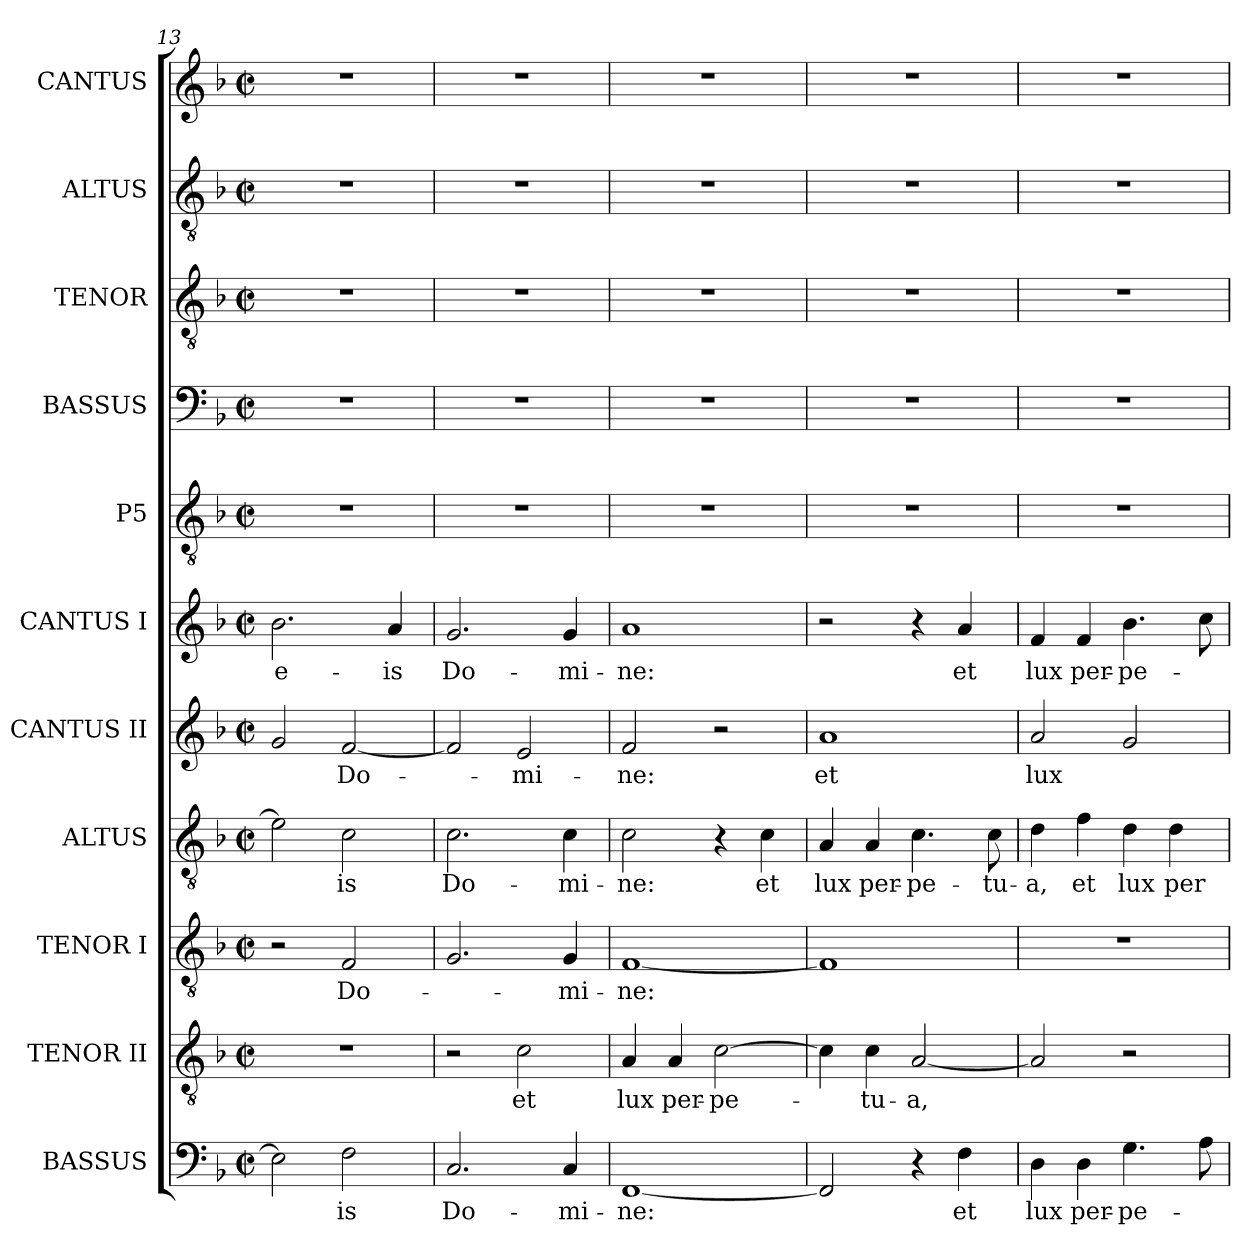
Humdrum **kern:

**kern	**text	**kern	**text	**kern	**text	**kern	**text	**kern	**text	**kern	**text	**kern	**kern	**kern	**kern	**kern
*part11	*part11	*part10	*part10	*part9	*part9	*part8	*part8	*part7	*part7	*part6	*part6	*part5	*part4	*part3	*part2	*part1
*staff11	*staff11	*staff10	*staff10	*staff9	*staff9	*staff8	*staff8	*staff7	*staff7	*staff6	*staff6	*staff5	*staff4	*staff3	*staff2	*staff1
*I"BASSUS	*	*I"TENOR II	*	*I"TENOR I	*	*I"ALTUS	*	*I"CANTUS II	*	*I"CANTUS I	*	*I"P5	*I"BASSUS	*I"TENOR	*I"ALTUS	*I"CANTUS
*I'B.	*	*I'T. II	*	*I'T. I	*	*I'A.	*	*I'C. II	*	*I'C. I	*	*	*I'B.	*I'T.	*I'A.	*I'C.
*clefF4	*	*clefGv2	*	*clefGv2	*	*clefGv2	*	*clefG2	*	*clefG2	*	*clefGv2	*clefF4	*clefGv2	*clefGv2	*clefG2
*	*	*ITrd7c12	*	*ITrd7c12	*	*ITrd7c12	*	*	*	*	*	*ITrd7c12	*	*ITrd7c12	*ITrd7c12	*
*k[b-]	*	*k[b-]	*	*k[b-]	*	*k[b-]	*	*k[b-]	*	*k[b-]	*	*k[b-]	*k[b-]	*k[b-]	*k[b-]	*k[b-]
*d:	*	*d:	*	*d:	*	*d:	*	*d:	*	*d:	*	*d:	*d:	*d:	*d:	*d:
*M2/2	*	*M2/2	*	*M2/2	*	*M2/2	*	*M2/2	*	*M2/2	*	*M2/2	*M2/2	*M2/2	*M2/2	*M2/2
*met(c|)	*	*met(c|)	*	*met(c|)	*	*met(c|)	*	*met(c|)	*	*met(c|)	*	*met(c|)	*met(c|)	*met(c|)	*met(c|)	*met(c|)
=13	=13	=13	=13	=13	=13	=13	=13	=13	=13	=13	=13	=13	=13	=13	=13	=13
!	!	!	!	!	!	!	!	!	!	!	!LO:LY:b:color=#000000	!	!	!	!	!
2E-i\]	.	1r	.	2r	.	2E-i\]	.	2gi/	.	2.b-i\	e-	1r	1r	1r	1r	1r
!	!LO:LY:b:color=#000000	!	!	!	!	!	!	!	!	!	!	!	!	!	!	!
!	!	!	!	!	!LO:LY:b:color=#000000	!	!	!	!	!	!	!	!	!	!	!
!	!	!	!	!	!	!	!LO:LY:b:color=#000000	!	!	!	!	!	!	!	!	!
!	!	!	!	!	!	!	!	!	!LO:LY:b:color=#000000	!	!	!	!	!	!	!
2Fi\	-is	.	.	2FFi/	Do-	2Ci\	-is	[2fi/	Do-	.	.	.	.	.	.	.
!	!	!	!	!	!	!	!	!	!	!	!LO:LY:b:color=#000000	!	!	!	!	!
.	.	.	.	.	.	.	.	.	.	4ai/	-is	.	.	.	.	.
=14	=14	=14	=14	=14	=14	=14	=14	=14	=14	=14	=14	=14	=14	=14	=14	=14
!	!LO:LY:b:color=#000000	!	!	!	!	!	!	!	!	!	!	!	!	!	!	!
!	!	!	!	!	!	!	!LO:LY:b:color=#000000	!	!	!	!	!	!	!	!	!
!	!	!	!	!	!	!	!	!	!	!	!LO:LY:b:color=#000000	!	!	!	!	!
2.Ci/	Do-	2r	.	2.GGi/	.	2.Ci\	Do-	2fi/]	.	2.gi/	Do-	1r	1r	1r	1r	1r
!	!	!	!LO:LY:b:color=#000000	!	!	!	!	!	!	!	!	!	!	!	!	!
!	!	!	!	!	!	!	!	!	!LO:LY:b:color=#000000	!	!	!	!	!	!	!
.	.	2Ci\	et	.	.	.	.	2ei/	-mi-	.	.	.	.	.	.	.
!	!LO:LY:b:color=#000000	!	!	!	!	!	!	!	!	!	!	!	!	!	!	!
!	!	!	!	!	!LO:LY:b:color=#000000	!	!	!	!	!	!	!	!	!	!	!
!	!	!	!	!	!	!	!LO:LY:b:color=#000000	!	!	!	!	!	!	!	!	!
!	!	!	!	!	!	!	!	!	!	!	!LO:LY:b:color=#000000	!	!	!	!	!
4Ci/	-mi-	.	.	4GGi/	-mi-	4Ci\	-mi-	.	.	4gi/	-mi-	.	.	.	.	.
=15	=15	=15	=15	=15	=15	=15	=15	=15	=15	=15	=15	=15	=15	=15	=15	=15
!	!LO:LY:b:color=#000000	!	!	!	!	!	!	!	!	!	!	!	!	!	!	!
!	!	!	!LO:LY:b:color=#000000	!	!	!	!	!	!	!	!	!	!	!	!	!
!	!	!	!	!	!LO:LY:b:color=#000000	!	!	!	!	!	!	!	!	!	!	!
!	!	!	!	!	!	!	!LO:LY:b:color=#000000	!	!	!	!	!	!	!	!	!
!	!	!	!	!	!	!	!	!	!LO:LY:b:color=#000000	!	!	!	!	!	!	!
!	!	!	!	!	!	!	!	!	!	!	!LO:LY:b:color=#000000	!	!	!	!	!
[1FFi	-ne:	4AAi/	lux	[1FFi	-ne:	2Ci\	-ne:	2fi/	-ne:	1ai	-ne:	1r	1r	1r	1r	1r
!	!	!	!LO:LY:b:color=#000000	!	!	!	!	!	!	!	!	!	!	!	!	!
.	.	4AAi/	per-	.	.	.	.	.	.	.	.	.	.	.	.	.
!	!	!	!LO:LY:b:color=#000000	!	!	!	!	!	!	!	!	!	!	!	!	!
.	.	[2Ci\	-pe-	.	.	4r	.	2r	.	.	.	.	.	.	.	.
!	!	!	!	!	!	!	!LO:LY:b:color=#000000	!	!	!	!	!	!	!	!	!
.	.	.	.	.	.	4Ci\	et	.	.	.	.	.	.	.	.	.
=16	=16	=16	=16	=16	=16	=16	=16	=16	=16	=16	=16	=16	=16	=16	=16	=16
!	!	!	!	!	!	!	!LO:LY:b:color=#000000	!	!	!	!	!	!	!	!	!
!	!	!	!	!	!	!	!	!	!LO:LY:b:color=#000000	!	!	!	!	!	!	!
2FFi/]	.	4Ci\]	.	1FFi]	.	4AAi/	lux	1ai	et	2r	.	1r	1r	1r	1r	1r
!	!	!	!LO:LY:b:color=#000000	!	!	!	!	!	!	!	!	!	!	!	!	!
!	!	!	!	!	!	!	!LO:LY:b:color=#000000	!	!	!	!	!	!	!	!	!
.	.	4Ci\	-tu-	.	.	4AAi/	per-	.	.	.	.	.	.	.	.	.
!	!	!	!LO:LY:b:color=#000000	!	!	!	!	!	!	!	!	!	!	!	!	!
!	!	!	!	!	!	!	!LO:LY:b:color=#000000	!	!	!	!	!	!	!	!	!
4r	.	[2AAi/	-a,	.	.	4.Ci\	-pe-	.	.	4r	.	.	.	.	.	.
!	!LO:LY:b:color=#000000	!	!	!	!	!	!	!	!	!	!	!	!	!	!	!
!	!	!	!	!	!	!	!	!	!	!	!LO:LY:b:color=#000000	!	!	!	!	!
4Fi\	et	.	.	.	.	.	.	.	.	4ai/	et	.	.	.	.	.
!	!	!	!	!	!	!	!LO:LY:b:color=#000000	!	!	!	!	!	!	!	!	!
.	.	.	.	.	.	8Ci\	-tu-	.	.	.	.	.	.	.	.	.
!!LO:PB:g=z
=17	=17	=17	=17	=17	=17	=17	=17	=17	=17	=17	=17	=17	=17	=17	=17	=17
!	!LO:LY:b:color=#000000	!	!	!	!	!	!	!	!	!	!	!	!	!	!	!
!	!	!	!	!	!	!	!LO:LY:b:color=#000000	!	!	!	!	!	!	!	!	!
!	!	!	!	!	!	!	!	!	!LO:LY:b:color=#000000	!	!	!	!	!	!	!
!	!	!	!	!	!	!	!	!	!	!	!LO:LY:b:color=#000000	!	!	!	!	!
4Di\	lux	2AAi/]	.	1r	.	4Di\	-a,	2ai/	lux	4fi/	lux	1r	1r	1r	1r	1r
!	!LO:LY:b:color=#000000	!	!	!	!	!	!	!	!	!	!	!	!	!	!	!
!	!	!	!	!	!	!	!LO:LY:b:color=#000000	!	!	!	!	!	!	!	!	!
!	!	!	!	!	!	!	!	!	!	!	!LO:LY:b:color=#000000	!	!	!	!	!
4Di\	per-	.	.	.	.	4Fi\	et	.	.	4fi/	per-	.	.	.	.	.
!	!LO:LY:b:color=#000000	!	!	!	!	!	!	!	!	!	!	!	!	!	!	!
!	!	!	!	!	!	!	!LO:LY:b:color=#000000	!	!	!	!	!	!	!	!	!
!	!	!	!	!	!	!	!	!	!	!	!LO:LY:b:color=#000000	!	!	!	!	!
4.Gi\	-pe-	2r	.	.	.	4Di\	lux	2gi/	.	4.b-i\	-pe-	.	.	.	.	.
!	!	!	!	!	!	!	!LO:LY:b:color=#000000	!	!	!	!	!	!	!	!	!
.	.	.	.	.	.	4Di\	per-	.	.	.	.	.	.	.	.	.
8Ai\	.	.	.	.	.	.	.	.	.	8cci\	.	.	.	.	.	.
=	=	=	=	=	=	=	=	=	=	=	=	=	=	=	=	=
*-	*-	*-	*-	*-	*-	*-	*-	*-	*-	*-	*-	*-	*-	*-	*-	*-
